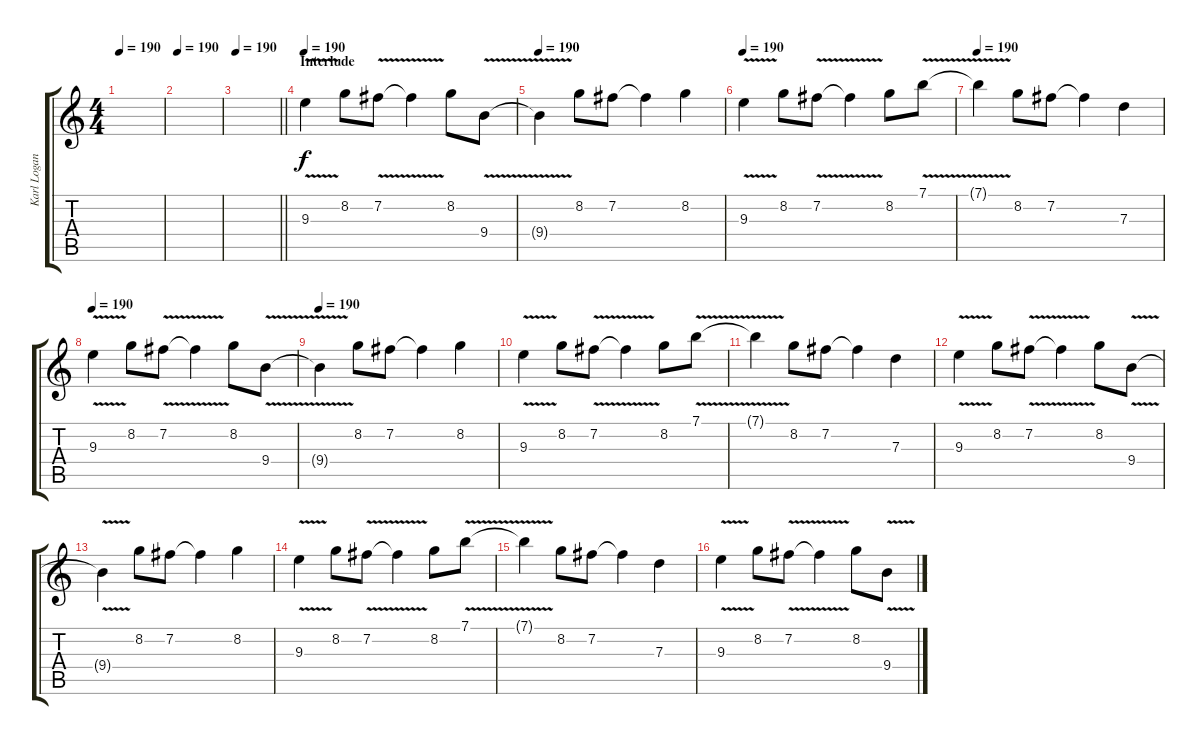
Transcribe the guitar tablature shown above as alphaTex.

\track ("Karl Logan " "Karl Logan") {instrument distortionguitar}
\staff {score tabs}
\tuning (E4 B3 G3 D3 A2 E2) {hide}
\ts (4 4)
\tempo 190
\clef g2
\ks c
|
\tempo 190
|
\tempo 190
\barLineRight lightlight
|
\section ("" "Interlude")
\tempo 190
9.3{v}.4{instrument distortionguitar} 8.2.8 7.2{v}.8 7.2{t}.4 8.2.8 9.4{v}.8 |
\tempo 190
9.4{t}.4 8.2.8 7.2.8 7.2{t}.4 8.2.4 |
\tempo 190
9.3{v}.4 8.2.8 7.2{v}.8 7.2{t}.4 8.2.8 7.1{v}.8 |
\tempo 190
7.1{t}.4 8.2.8 7.2.8 7.2{t}.4 7.3.4 |
\tempo 190
9.3{v}.4 8.2.8 7.2{v}.8 7.2{t}.4 8.2.8 9.4{v}.8 |
\tempo 190
9.4{t}.4 8.2.8 7.2.8 7.2{t}.4 8.2.4 |
9.3{v}.4 8.2.8 7.2{v}.8 7.2{t}.4 8.2.8 7.1{v}.8 |
7.1{t}.4 8.2.8 7.2.8 7.2{t}.4 7.3.4 |
9.3{v}.4 8.2.8 7.2{v}.8 7.2{t}.4 8.2.8 9.4{v}.8 |
9.4{t}.4 8.2.8 7.2.8 7.2{t}.4 8.2.4 |
9.3{v}.4 8.2.8 7.2{v}.8 7.2{t}.4 8.2.8 7.1{v}.8 |
7.1{t}.4 8.2.8 7.2.8 7.2{t}.4 7.3.4 |
9.3{v}.4 8.2.8 7.2{v}.8 7.2{t}.4 8.2.8 9.4{v}.8
